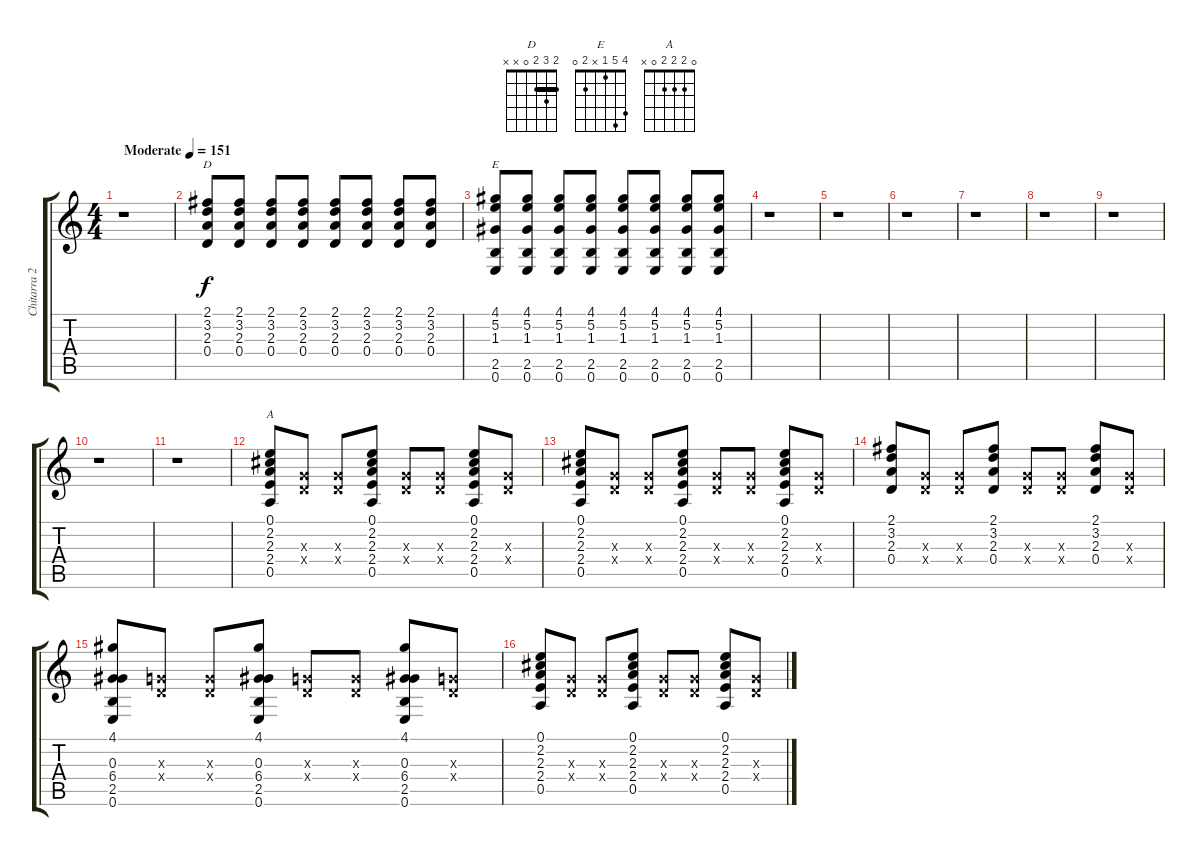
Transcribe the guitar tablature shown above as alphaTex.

\track ("Chitarra 2" "Chitarra 2") {instrument distortionguitar}
\staff {score tabs}
\tuning (E4 B3 G3 D3 A2 E2) {hide}
\chord ("D" 2 3 2 0 x x) {barre 2}
\chord ("E" 4 5 1 x 2 0)
\chord ("A" 0 2 2 2 0 x)
\ts (4 4)
\tempo (151 "Moderate")
\clef g2
\ks c
r.1{dy f instrument distortionguitar} |
(2.1 3.2 2.3 0.4).8{ch "D"} (2.1 3.2 2.3 0.4).8 (2.1 3.2 2.3 0.4).8 (2.1 3.2 2.3 0.4).8 (2.1 3.2 2.3 0.4).8 (2.1 3.2 2.3 0.4).8 (2.1 3.2 2.3 0.4).8 (2.1 3.2 2.3 0.4).8 |
(4.1 5.2 1.3 2.5 0.6).8{ch "E"} (4.1 5.2 1.3 2.5 0.6).8 (4.1 5.2 1.3 2.5 0.6).8 (4.1 5.2 1.3 2.5 0.6).8 (4.1 5.2 1.3 2.5 0.6).8 (4.1 5.2 1.3 2.5 0.6).8 (4.1 5.2 1.3 2.5 0.6).8 (4.1 5.2 1.3 2.5 0.6).8 |
r.1 |
r.1 |
r.1 |
r.1 |
r.1 |
r.1 |
r.1 |
r.1 |
(0.1 2.2 2.3 2.4 0.5).8{ch "A"} (0.3{x} 0.4{x}).8 (0.3{x} 0.4{x}).8 (0.1 2.2 2.3 2.4 0.5).8 (0.3{x} 0.4{x}).8 (0.3{x} 0.4{x}).8 (0.1 2.2 2.3 2.4 0.5).8 (0.3{x} 0.4{x}).8 |
(0.1 2.2 2.3 2.4 0.5).8 (0.3{x} 0.4{x}).8 (0.3{x} 0.4{x}).8 (0.1 2.2 2.3 2.4 0.5).8 (0.3{x} 0.4{x}).8 (0.3{x} 0.4{x}).8 (0.1 2.2 2.3 2.4 0.5).8 (0.3{x} 0.4{x}).8 |
(2.1 3.2 2.3 0.4).8 (0.3{x} 0.4{x}).8 (0.3{x} 0.4{x}).8 (2.1 3.2 2.3 0.4).8 (0.3{x} 0.4{x}).8 (0.3{x} 0.4{x}).8 (2.1 3.2 2.3 0.4).8 (0.3{x} 0.4{x}).8 |
(4.1 0.3 6.4 2.5 0.6).8 (0.3{x} 0.4{x}).8 (0.3{x} 0.4{x}).8 (4.1 0.3 6.4 2.5 0.6).8 (0.3{x} 0.4{x}).8 (0.3{x} 0.4{x}).8 (4.1 0.3 6.4 2.5 0.6).8 (0.3{x} 0.4{x}).8 |
(0.1 2.2 2.3 2.4 0.5).8 (0.3{x} 0.4{x}).8 (0.3{x} 0.4{x}).8 (0.1 2.2 2.3 2.4 0.5).8 (0.3{x} 0.4{x}).8 (0.3{x} 0.4{x}).8 (0.1 2.2 2.3 2.4 0.5).8 (0.3{x} 0.4{x}).8
